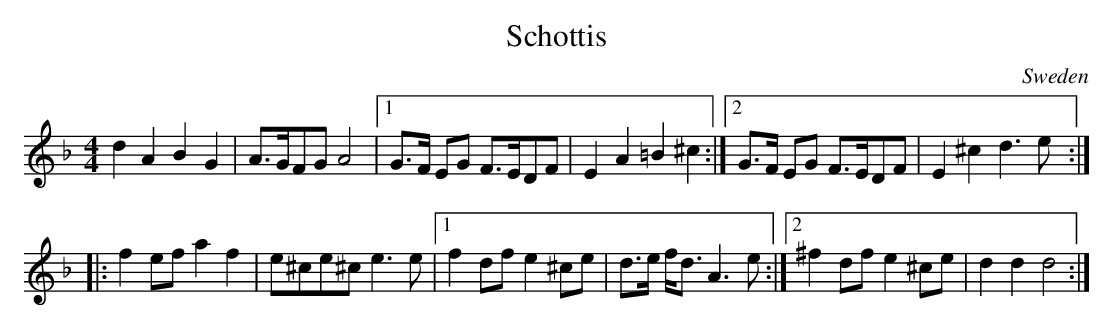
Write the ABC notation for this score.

X:1
T:Schottis
M:4/4
O:Sweden
K:Dm
d2A2 B2G2 |A>GFG A4|1G>F EG F>EDF|E2A2=B2^c2 :|2 G>F EG F>EDF|E2^c2d3 e :|
|:f2ef a2f2| e^ce^c e3 e  |1 f2df e2^ce| d>e f<d A3 e :|2 ^f2df e2^ce | d2 d2 d4:|
